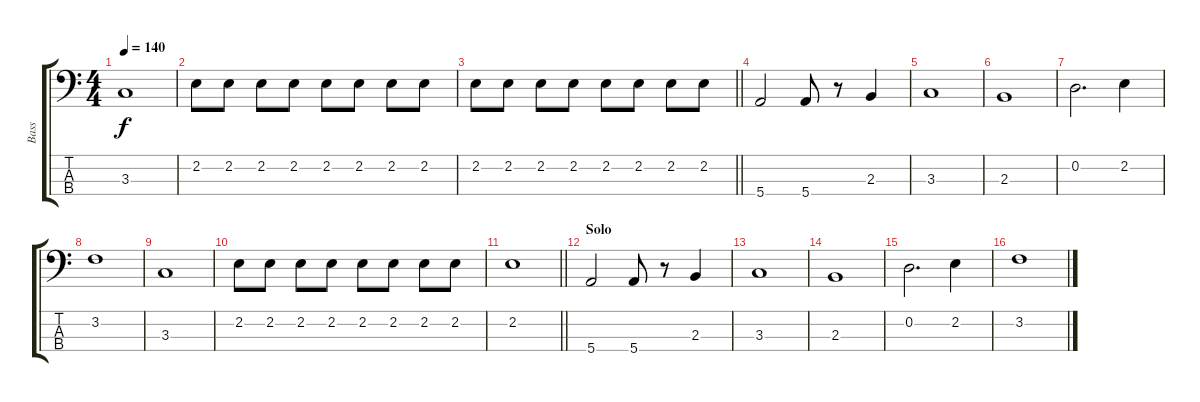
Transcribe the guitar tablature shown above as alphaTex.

\track ("Bass" "Bass") {instrument electricbassfinger}
\staff {score tabs}
\tuning (G2 D2 A1 E1) {hide}
\ts (4 4)
\tempo 140
\clef f4
\ks c
3.3.1{dy f} |
2.2.8 2.2.8 2.2.8 2.2.8 2.2.8 2.2.8 2.2.8 2.2.8 |
\barLineRight lightlight
2.2.8 2.2.8 2.2.8 2.2.8 2.2.8 2.2.8 2.2.8 2.2.8 |
5.4.2 5.4.8 r.8 2.3.4 |
3.3.1 |
2.3.1 |
0.2.2{d} 2.2.4 |
3.2.1 |
3.3.1 |
2.2.8 2.2.8 2.2.8 2.2.8 2.2.8 2.2.8 2.2.8 2.2.8 |
\barLineRight lightlight
2.2.1 |
\section ("" "Solo")
5.4.2 5.4.8 r.8 2.3.4 |
3.3.1 |
2.3.1 |
0.2.2{d} 2.2.4 |
3.2.1
